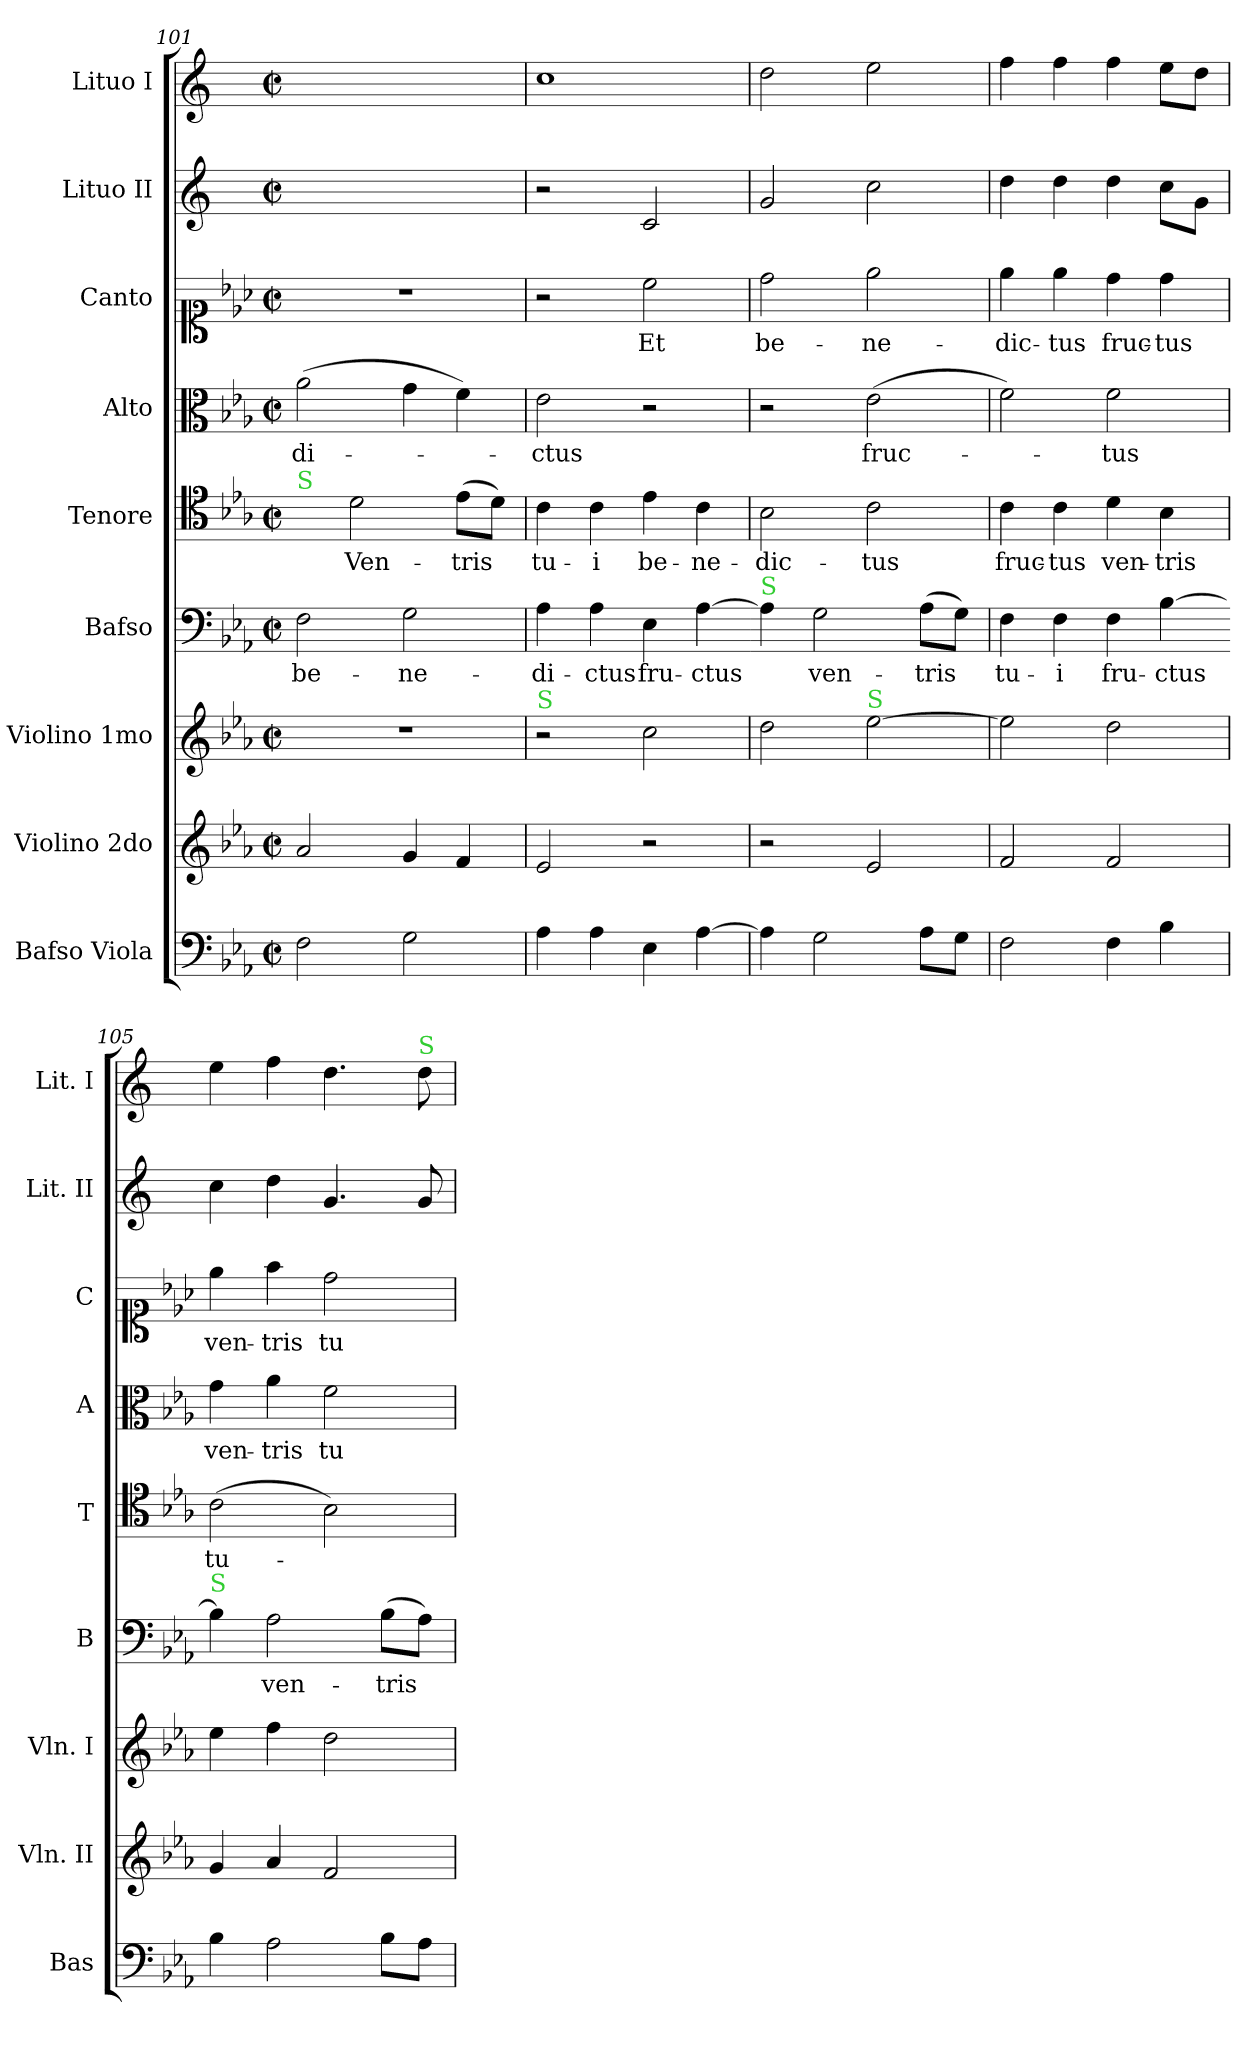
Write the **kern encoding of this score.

**kern	**kern	**kern	**kern	**text	**kern	**text	**kern	**text	**kern	**text	**kern	**kern
*part9	*part8	*part7	*part6	*part6	*part5	*part5	*part4	*part4	*part3	*part3	*part2	*part1
*staff9	*staff8	*staff7	*staff6	*staff6	*staff5	*staff5	*staff4	*staff4	*staff3	*staff3	*staff2	*staff1
*I"Bafso Viola	*I"Violino 2do	*I"Violino 1mo	*I"Bafso	*	*I"Tenore	*	*I"Alto	*	*I"Canto	*	*I"Lituo II	*I"Lituo I
*I'Bas	*I'Vln. II	*I'Vln. I	*I'B	*	*I'T	*	*I'A	*	*I'C	*	*I'Lit. II	*I'Lit. I
*clefF4	*clefG2	*clefG2	*clefF4	*	*clefC4	*	*clefC3	*	*clefC1	*	*clefG2	*clefG2
*	*	*	*	*	*	*	*	*	*	*	*ITrd-2c-3	*ITrd-2c-3
*k[b-e-a-]	*k[b-e-a-]	*k[b-e-a-]	*k[b-e-a-]	*	*k[b-e-a-]	*	*k[b-e-a-]	*	*k[b-e-a-]	*	*k[b-e-a-]	*k[b-e-a-]
*M2/2	*M2/2	*M2/2	*M2/2	*	*M2/2	*	*M2/2	*	*M2/2	*	*M2/2	*M2/2
*met(c|)	*met(c|)	*met(c|)	*met(c|)	*	*met(c|)	*	*met(c|)	*	*met(c|)	*	*met(c|)	*met(c|)
=101	=101	=101	=101	=101	=101	=101	=101	=101	=101	=101	=101	=101
!	!	!	!	!	!LO:TX:a:color=limegreen:t=S	!	!	!	!	!	!	!
2F\	2a-/	1r	2F\	be-	4ryy	.	(2a-\	-di-	1r	.	1ryy	1ryy
.	.	.	.	.	2d\	Ven-	.	.	.	.	.	.
2G\	4g/	.	2G\	-ne-	.	.	4g\	.	.	.	.	.
.	4f/	.	.	.	(8e-\L	-tris	4f\)	.	.	.	.	.
.	.	.	.	.	8d\J)	.	.	.	.	.	.	.
=102	=102	=102	=102	=102	=102	=102	=102	=102	=102	=102	=102	=102
!	!	!LO:TX:a:color=limegreen:t=S	!	!	!	!	!	!	!	!	!	!
4A-\	2e-/	2r	4A-\	-di-	4c\	tu-	2e-\	-ctus	2r	.	2r	1ee-\
4A-\	.	.	4A-\	-ctus	4c\	-i	.	.	.	.	.	.
4E-\	2r	2cc\	4E-\	fru-	4e-\	be-	2r	.	2cc\	Et	2e-/	.
[4A-\	.	.	[4A-\	-ctus	4c\	-ne-	.	.	.	.	.	.
=103	=103	=103	=103-	=103	=103	=103	=103	=103	=103	=103	=103	=103
!	!	!	!LO:TX:a:color=limegreen:t=S	!	!	!	!	!	!	!	!	!
4A-\]	2r	2dd\	4A-\]	.	2B-\	-dic-	2r	.	2dd\	be-	2b-/	2ff\
2G\	.	.	2G\	ven-	.	.	.	.	.	.	.	.
!	!	!LO:TX:a:color=limegreen:t=S	!	!	!	!	!	!	!	!	!	!
.	2e-/	[2ee-\	.	.	2c\	-tus	(2e-\	fruc-	2ee-\	-ne-	2ee-\	2gg\
8A-\L	.	.	(8A-\L	-tris	.	.	.	.	.	.	.	.
8G\J	.	.	8G\J)	.	.	.	.	.	.	.	.	.
=104	=104	=104	=104	=104	=104	=104	=104	=104	=104	=104	=104	=104
2F\	2f/	2ee-\]	4F\	tu-	4c\	fruc-	2f\)	.	4ee-\	-dic-	4ff\	4aa-\
.	.	.	4F\	-i	4c\	-tus	.	.	4ee-\	-tus	4ff\	4aa-\
4F\	2f/	2dd\	4F\	fru-	4d\	ven-	2f\	-tus	4dd\	fruc-	4ff\	4aa-\
4B-\	.	.	[4B-\	-ctus	4B-\	-tris	.	.	4dd\	-tus	8ee-\L	8gg\L
.	.	.	.	.	.	.	.	.	.	.	8b-\J	8ff\J
=105	=105	=105	=105-	=105	=105	=105	=105	=105	=105	=105	=105	=105
!	!	!	!LO:TX:a:color=limegreen:t=S	!	!	!	!	!	!	!	!	!
4B-\	4g/	4ee-\	4B-\]	.	(2c\	tu-	4g\	ven-	4ee-\	ven-	4ee-\	4gg\
2A-\	4a-/	4ff\	2A-\	ven-	.	.	4a-\	-tris	4ff\	-tris	4ff\	4aa-\
.	2f/	2dd\	.	.	2B-\)	.	2f\	tu-	2dd\	tu-	4.b-/	4.ff\
8B-\L	.	.	(8B-\L	-tris	.	.	.	.	.	.	.	.
!	!	!	!	!	!	!	!	!	!	!	!	!LO:TX:a:color=limegreen:t=S
8A-\J	.	.	8A-\J)	.	.	.	.	.	.	.	8b-/	8ff\
=	=	=	=	=	=	=	=	=	=	=	=	=
*-	*-	*-	*-	*-	*-	*-	*-	*-	*-	*-	*-	*-
